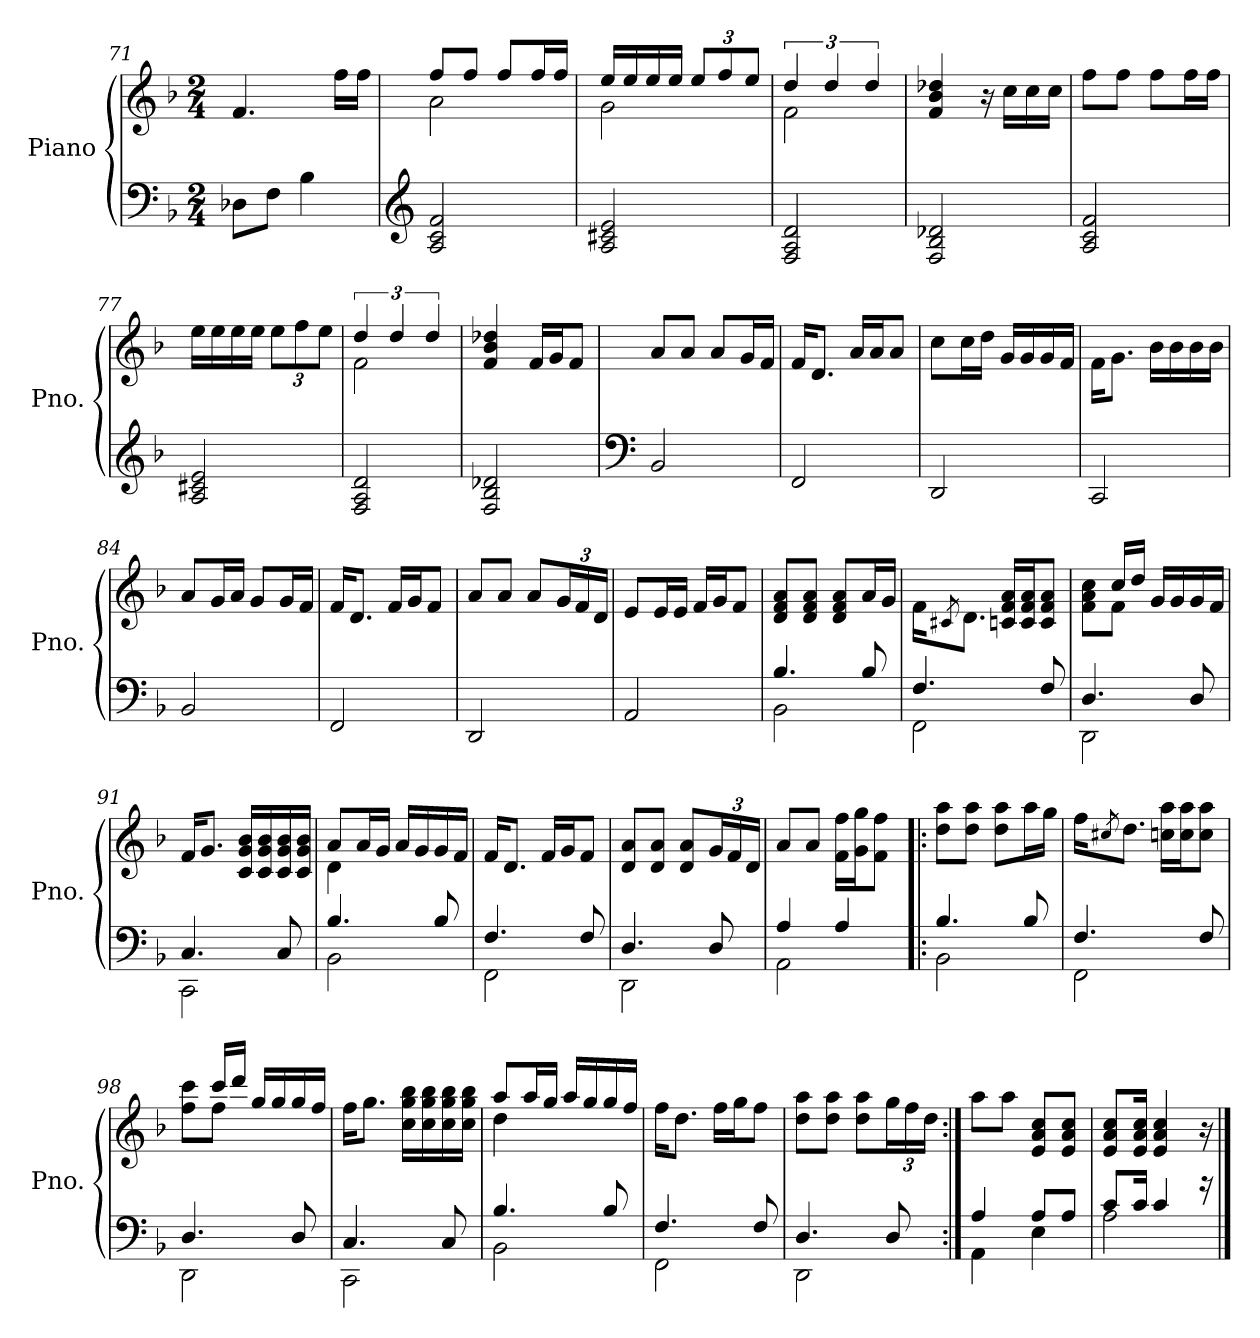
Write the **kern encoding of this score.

**kern	**kern
*part1	*part1
*staff2	*staff1
*I"Piano	*
*I'Pno.	*
!!LO:LB:g=z
*clefF4	*clefG2
*k[b-]	*k[b-]
*M2/4	*M2/4
=71	=71
8D-X\L	4.f/
8F\J	.
4B-\	.
.	16ff\LL
.	16ff\JJ
=72	=72
*clefG2	*
*	*^
2A/ 2c/ 2f/	8ff/L	2a\
.	8ff/J	.
.	8ff/L	.
.	16ff/L	.
.	16ff/JJ	.
=73	=73	=73
2A/ 2c#X/ 2e/	16ee/LL	2g\
.	16ee/	.
.	16ee/	.
.	16ee/JJ	.
*	*Xbrackettup	*
.	12ee/L	.
.	12ff/	.
.	12ee/J	.
=74	=74	=74
*	*brackettup	*
2F/ 2A/ 2d/	6dd/	2f\
.	6dd/	.
.	6dd/	.
*	*v	*v
=75	=75
2F/ 2B-/ 2d-X/	4f/ 4b-/ 4dd-X/
.	16r
.	16cc\LL
.	16cc\
.	16cc\JJ
=76	=76
2A/ 2c/ 2f/	8ff\L
.	8ff\J
.	8ff\L
.	16ff\L
.	16ff\JJ
=77	=77
2A/ 2c#X/ 2e/	16ee\LL
.	16ee\
.	16ee\
.	16ee\JJ
*	*Xbrackettup
.	12ee\L
.	12ff\
.	12ee\J
!!LO:LB:g=z
=78	=78
*	*brackettup
*	*^
2F/ 2A/ 2d/	6dd/	2f\
.	6dd/	.
.	6dd/	.
*	*v	*v
=79	=79
2F/ 2B-/ 2d-X/	4f/ 4b-/ 4dd-X/
.	16f/LL
.	16g/J
.	8f/J
=80	=80
*clefF4	*
2BB-/	8a/L
.	8a/J
.	8a/L
.	16g/L
.	16f/JJ
=81	=81
2FF/	16f/KL
.	8.d/J
.	16a/LL
.	16a/J
.	8a/J
=82	=82
2DD/	8cc\L
.	16cc\L
.	16dd\JJ
.	16g/LL
.	16g/
.	16g/
.	16f/JJ
=83	=83
2CC/	16f\KL
.	8.g\J
.	16b-\LL
.	16b-\
.	16b-\
.	16b-\JJ
=84	=84
2BB-/	8a/L
.	16g/L
.	16a/JJ
.	8g/L
.	16g/L
.	16f/JJ
!!LO:LB:g=z
=85	=85
2FF/	16f/KL
.	8.d/J
.	16f/LL
.	16g/J
.	8f/J
=86	=86
2DD/	8a/L
.	8a/J
.	8a/L
*	*Xbrackettup
.	24g/L
.	24f/
.	24d/JJ
=87	=87
2AA/	8e/L
.	16e/L
.	16e/JJ
.	16f/LL
.	16g/J
.	8f/J
=88	=88
*^	*
4.B-/	2BB-\	8d/ 8f/ 8a/L
.	.	8d/ 8f/ 8a/J
.	.	8d/ 8f/ 8a/L
8B-/	.	16a/L
.	.	16g/JJ
=89	=89	=89
4.F/	2FF\	16f\KL
.	.	8qc#X/
.	.	8.d\J
.	.	16cn/ 16f/ 16a/LL
.	.	16c/ 16f/ 16a/J
8F/	.	8c/ 8f/ 8a/J
=90	=90	=90
*	*	*^
4.D/	2DD\	8f\ 8a\ 8cc\L	8ryy
.	.	8f\J	16cc/LL
.	.	.	16dd/JJ
.	.	16g/LL	4ryy
.	.	16g/	.
8D/	.	16g/	.
.	.	16f/JJ	.
*	*	*v	*v
!!LO:LB:g=z
=91	=91	=91
4.C/	2CC\	16f/KL
.	.	8.g/J
.	.	16c/ 16g/ 16b-/LL
.	.	16c/ 16g/ 16b-/
8C/	.	16c/ 16g/ 16b-/
.	.	16c/ 16g/ 16b-/JJ
=92	=92	=92
*	*	*^
4.B-/	2BB-\	8a/L	4d\
.	.	16a/L	.
.	.	16g/JJ	.
.	.	16a/LL	4ryy
.	.	16g/	.
8B-/	.	16g/	.
.	.	16f/JJ	.
*	*	*v	*v
=93	=93	=93
4.F/	2FF\	16f/KL
.	.	8.d/J
.	.	16f/LL
.	.	16g/J
8F/	.	8f/J
=94	=94	=94
4.D/	2DD\	8d/ 8a/L
.	.	8d/ 8a/J
.	.	8d/ 8a/L
8D/	.	24g/L
.	.	24f/
.	.	24d/JJ
=95	=95	=95
4A/	2AA\	8a/L
.	.	8a/J
4A/	.	16f\ 16ff\LL
.	.	16g\ 16gg\J
.	.	8f\ 8ff\J
=96!|:	=96!|:	=96!|:
4.B-/	2BB-\	8dd\ 8aa\L
.	.	8dd\ 8aa\J
.	.	8dd\ 8aa\L
8B-/	.	16aa\L
.	.	16gg\JJ
!!LO:PB:g=z
=97	=97	=97
4.F/	2FF\	16ff\KL
.	.	8qcc#X/
.	.	8.dd\J
.	.	16ccn\ 16aa\LL
.	.	16cc\ 16aa\J
8F/	.	8cc\ 8aa\J
=98	=98	=98
*	*	*^
4.D/	2DD\	8ff\ 8ccc\L	8ryy
.	.	8ff\J	16ccc/LL
.	.	.	16ddd/JJ
.	.	16gg/LL	4ryy
.	.	16gg/	.
8D/	.	16gg/	.
.	.	16ff/JJ	.
*	*	*v	*v
=99	=99	=99
4.C/	2CC\	16ff\KL
.	.	8.gg\J
.	.	16cc\ 16gg\ 16bb-\LL
.	.	16cc\ 16gg\ 16bb-\
8C/	.	16cc\ 16gg\ 16bb-\
.	.	16cc\ 16gg\ 16bb-\JJ
=100	=100	=100
*	*	*^
4.B-/	2BB-\	8aa/L	4dd\
.	.	16aa/L	.
.	.	16gg/JJ	.
.	.	16aa/LL	4ryy
.	.	16gg/	.
8B-/	.	16gg/	.
.	.	16ff/JJ	.
*	*	*v	*v
=101	=101	=101
4.F/	2FF\	16ff\KL
.	.	8.dd\J
.	.	16ff\LL
.	.	16gg\J
8F/	.	8ff\J
!!LO:LB:g=z
=102	=102	=102
4.D/	2DD\	8dd\ 8aa\L
.	.	8dd\ 8aa\J
.	.	8dd\ 8aa\L
8D/	.	24gg\L
.	.	24ff\
.	.	24dd\JJ
=103:|!	=103:|!	=103:|!
4A/	4AA\	8aa\L
.	.	8aa\J
8A/L	4E\	8e/ 8a/ 8cc/L
8A/J	.	8e/ 8a/ 8cc/J
=104	=104	=104
8c/L	2A\	8e/ 8a/ 8cc/L
16c/Jk	.	16e/ 16a/ 16cc/Jk
4c/	.	4e/ 4a/ 4cc/
16r	.	16r
*v	*v	*
==	==
*-	*-
